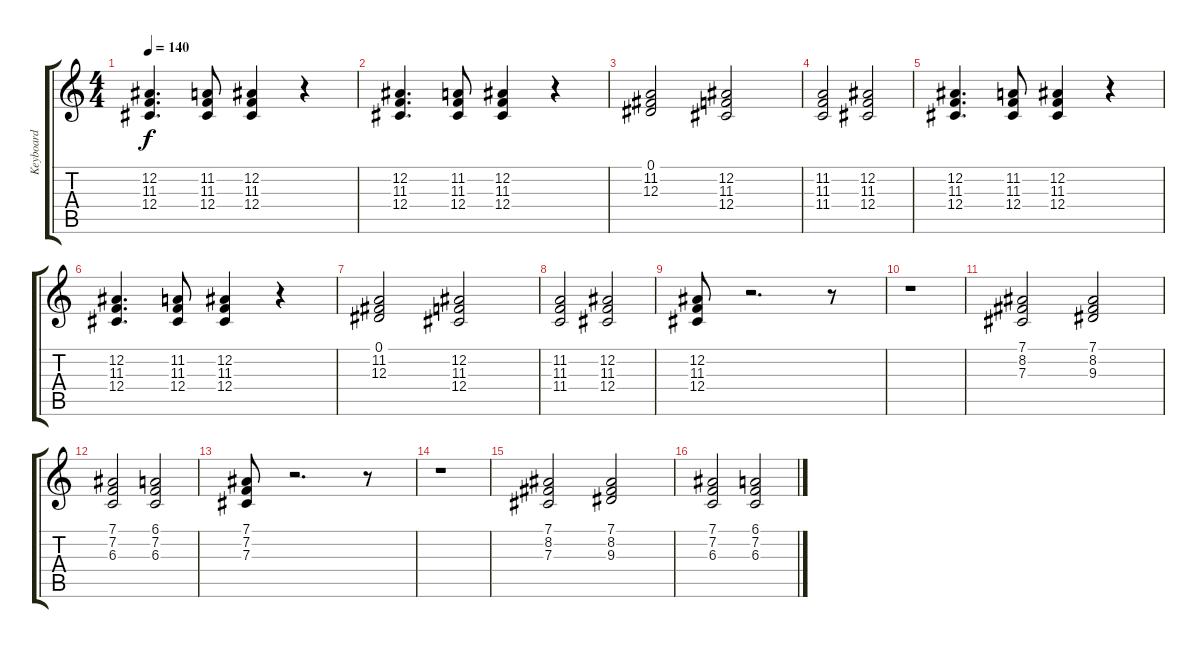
\track ("Keyboard" "Keyboard") {instrument pad3polysynth}
\staff {score tabs}
\tuning (Eb4 Bb3 Gb3 Db3 Ab2 Eb2) {hide}
\ts (4 4)
\tempo 140
\clef g2
\ks c
(12.2 11.3 12.4).4{d dy f instrument pad3polysynth} (11.2 11.3 12.4).8 (12.2 11.3 12.4).4 r.4 |
(12.2 11.3 12.4).4{d} (11.2 11.3 12.4).8 (12.2 11.3 12.4).4 r.4 |
(0.1 11.2 12.3).2 (12.2 11.3 12.4).2 |
(11.2 11.3 11.4).2 (12.2 11.3 12.4).2 |
(12.2 11.3 12.4).4{d} (11.2 11.3 12.4).8 (12.2 11.3 12.4).4 r.4 |
(12.2 11.3 12.4).4{d} (11.2 11.3 12.4).8 (12.2 11.3 12.4).4 r.4 |
(0.1 11.2 12.3).2 (12.2 11.3 12.4).2 |
(11.2 11.3 11.4).2 (12.2 11.3 12.4).2 |
(12.2 11.3 12.4).8 r.2{d} r.8 |
r.1 |
(7.1 8.2 7.3).2 (7.1 8.2 9.3).2 |
(7.1 7.2 6.3).2 (6.1 7.2 6.3).2 |
(7.1 7.2 7.3).8 r.2{d} r.8 |
r.1 |
(7.1 8.2 7.3).2 (7.1 8.2 9.3).2 |
(7.1 7.2 6.3).2 (6.1 7.2 6.3).2
